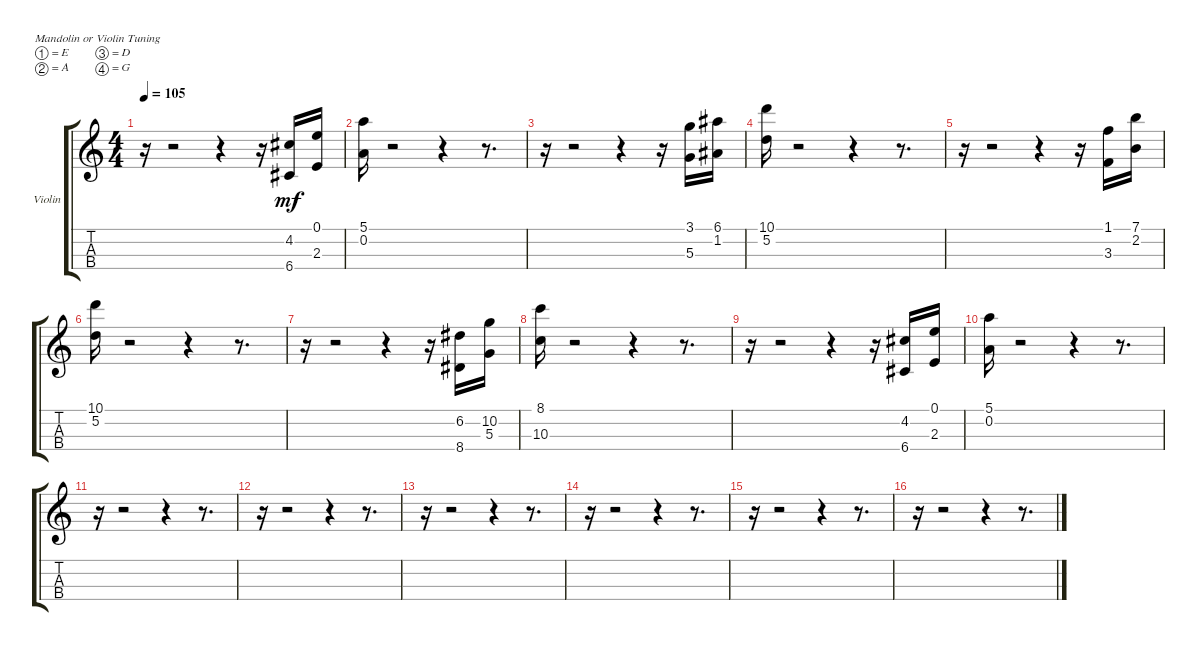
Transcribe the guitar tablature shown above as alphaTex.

\defaultSystemsLayout 4
\bracketExtendMode groupsimilarinstruments
\firstSystemTrackNameOrientation horizontal
\otherSystemsTrackNameOrientation horizontal
\track ("Violin" "Violin") {instrument violin}
\staff {score tabs}
\tuning (E5 A4 D4 G3)
\ts (4 4)
\tempo 105
\clef g2
\scale
0.333333
\ks c
r.16{dy mf} r.2 r.4 r.16 (6.4 4.2).16 (2.3 0.1).16 |
\scale
0.333333 (0.2 5.1).16 r.2 r.4 r.8{d} |
\scale
0.333333 r.16 r.2 r.4 r.16 (5.3 3.1).16 (1.2 6.1).16 |
\scale
0.333333 (10.1 5.2).16 r.2 r.4 r.8{d} |
\scale
0.333333 r.16 r.2 r.4 r.16 (3.3 1.1).16 (2.2 7.1).16 |
\scale
0.333333 (10.1 5.2).16 r.2 r.4 r.8{d} |
\scale
0.333333 r.16 r.2 r.4 r.16 (6.2 8.4).16 (10.2 5.3).16 |
\scale
0.333333 (8.1 10.3).16 r.2 r.4 r.8{d} |
\scale
0.333333 r.16 r.2 r.4 r.16 (6.4 4.2).16 (2.3 0.1).16 |
\scale
0.333333 (0.2 5.1).16 r.2 r.4 r.8{d} |
\scale
0.333333 r.16 r.2 r.4 r.8{d} |
\scale
0.333333 r.16 r.2 r.4 r.8{d} |
\scale
0.333333 r.16 r.2 r.4 r.8{d} |
\scale
0.333333 r.16 r.2 r.4 r.8{d} |
\scale
0.333333 r.16 r.2 r.4 r.8{d} |
\scale
0.333333 r.16 r.2 r.4 r.8{d}
